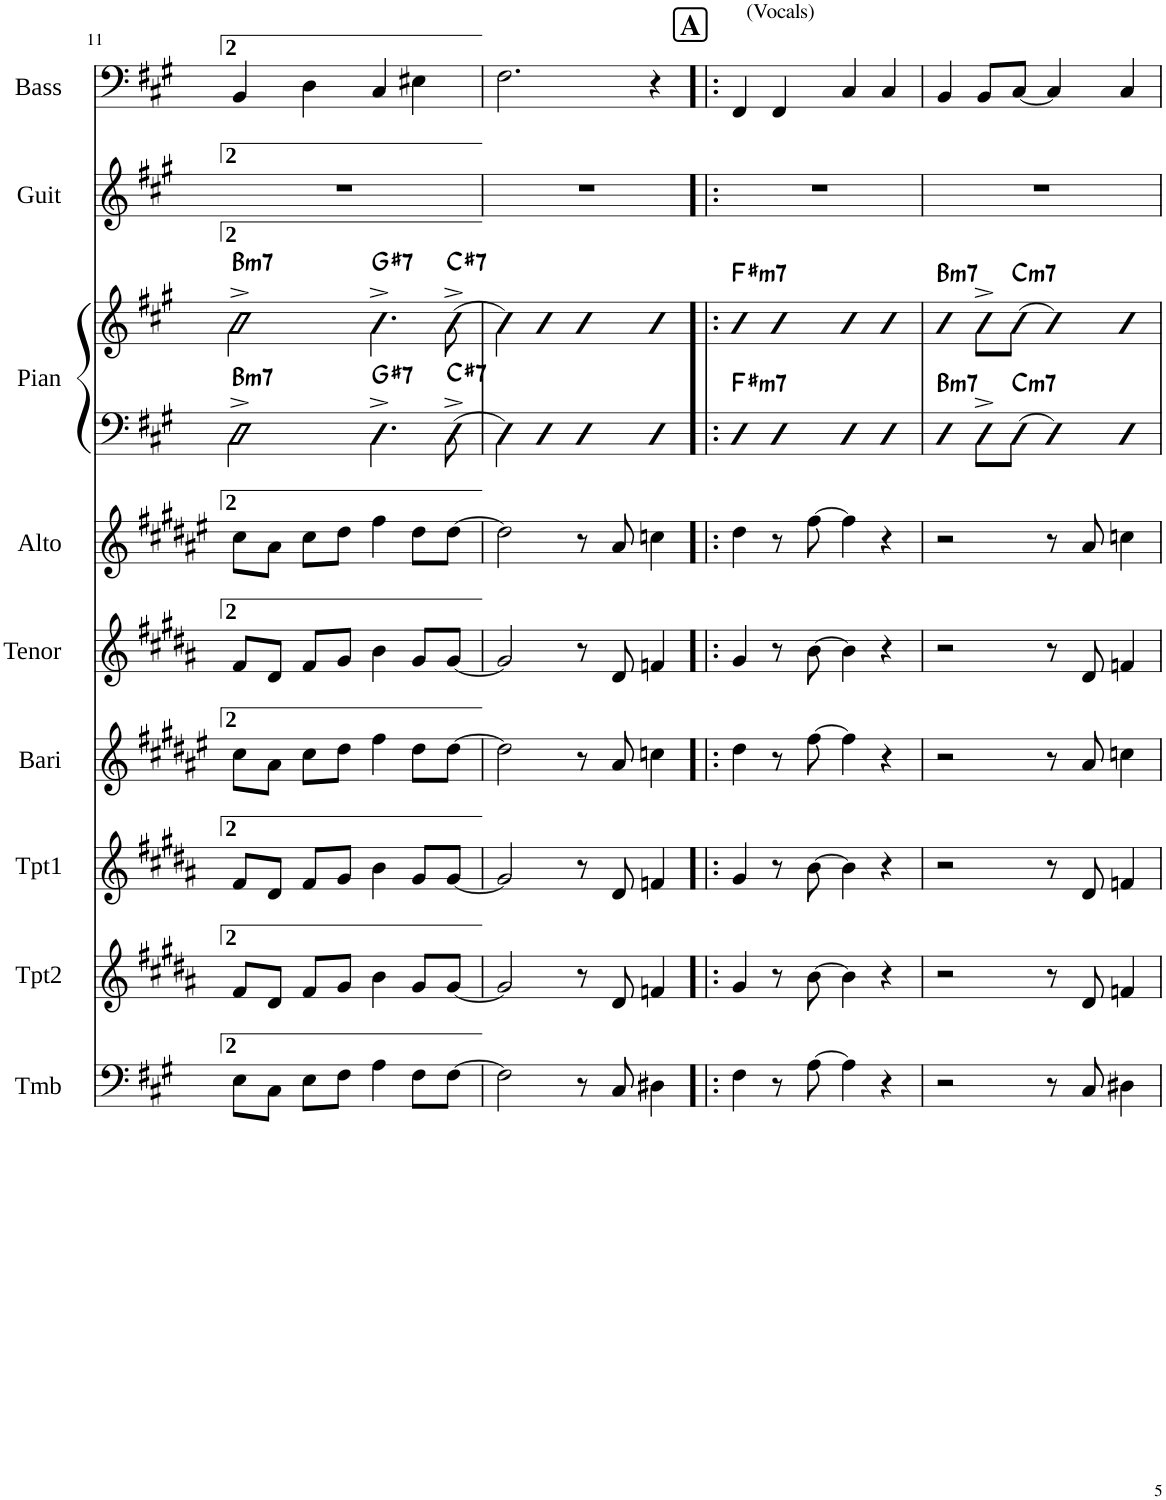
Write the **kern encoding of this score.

**kern	**kern	**kern	**kern	**kern	**kern	**kern	**kern	**harte	**kern	**kern
*part9	*part8	*part7	*part6	*part5	*part4	*part3	*part3	*part3	*part2	*part1
*staff10	*staff9	*staff8	*staff7	*staff6	*staff5	*staff4	*staff3	*	*staff2	*staff1
*I"Trombone	*I"Trumpet 2	*I"Trumpet 1	*I"Baritone Sax	*I"Tenor Sax	*I"Alto Sax	*I"Piano	*	*	*I"Guitar	*I"Bass
*I'Tmb	*I'Tpt2	*I'Tpt1	*I'Bari	*I'Tenor	*I'Alto	*I'Pian	*	*	*I'Guit	*I'Bass
!!LO:PB:g=z
*clefF4	*clefG2	*clefG2	*clefG2	*clefG2	*clefG2	*clefF4	*clefG2	*	*clefG2	*clefF4
*	*Trd8c14	*Trd8c14	*Trd-2c-3	*Trd1c2	*Trd5c9	*	*	*	*	*
*k[f#c#g#]	*k[f#c#g#d#a#]	*k[f#c#g#d#a#]	*k[f#c#g#d#a#e#]	*k[f#c#g#d#a#]	*k[f#c#g#d#a#e#]	*k[f#c#g#]	*k[f#c#g#]	*	*k[f#c#g#]	*k[f#c#g#]
*M4/4	*M4/4	*M4/4	*M4/4	*M4/4	*M4/4	*M4/4	*M4/4	*	*M4/4	*M4/4
=11	=11	=11	=11	=11	=11	=11	=11	=11	=11	=11
!	!	!	!	!	!	!	!	!LO:H:n=1:kt=m7	!	!
!	!	!	!	!	!	!	!	!LO:H:n=2:kt=m7	!	!
8E\L	8f#/L	8f#/L	8cc#\L	8f#/L	8cc#\L	2D^\	2b^\	B:min7 B:min7	1r	4BB/
8C#\J	8d#/J	8d#/J	8a#\J	8d#/J	8a#\J	.	.	.	.	.
8E\L	8f#/L	8f#/L	8cc#\L	8f#/L	8cc#\L	.	.	.	.	4D\
8F#\J	8g#/J	8g#/J	8dd#\J	8g#/J	8dd#\J	.	.	.	.	.
!	!	!	!	!	!	!	!	!LO:H:n=1:kt=7	!	!
!	!	!	!	!	!	!	!	!LO:H:n=2:kt=7	!	!
4A\	4b\	4b\	4ff#\	4b\	4ff#\	4.D^\	4.bn^\	G#:7 G#:7	.	4C#/
8F#\L	8g#/L	8g#/L	8dd#\L	8g#/L	8dd#\L	.	.	.	.	4E#X\
!	!	!	!	!	!	!	!	!LO:H:n=1:kt=7	!	!
!	!	!	!	!	!	!	!	!LO:H:n=2:kt=7	!	!
[8F#\J	[8g#/J	[8g#/J	[8dd#\J	[8g#/J	[8dd#\J	8D^\	(8b^\	C#:7 C#:7	.	.
=12	=12	=12	=12	=12	=12	=12	=12	=12	=12	=12
2F#\]	2g#/]	2g#/]	2dd#\]	2g#/]	2dd#\]	4D\	4b\)	.	1r	2.F#\
.	.	.	.	.	.	4D	4b	.	.	.
8r	8r	8r	8r	8r	8r	4D	4b	.	.	.
8C#/	8d#/	8d#/	8a#/	8d#/	8a#/	.	.	.	.	.
4D#X\	4fn/	4fn/	4ccn\	4fn/	4ccn\	4D	4b	.	.	4r
!!LO:REH:place=s1:a:B:cj:fs=14:t=A
=13!|:	=13!|:	=13!|:	=13!|:	=13!|:	=13!|:	=13!|:	=13!|:	=13!|:	=13!|:	=13!|:
!	!	!	!	!	!	!	!	!LO:H:n=1:kt=m7	!	!LO:TX:a:t=(Vocals)
!	!	!	!	!	!	!	!	!LO:H:n=2:kt=m7	!	!
4F#\	4g#/	4g#/	4dd#\	4g#/	4dd#\	4b	4b	F#:min7 F#:min7	1r	4FF#/
8r	8r	8r	8r	8r	8r	4b	4b	.	.	4FF#/
[8A\	[8b\	[8b\	[8ff#\	[8b\	[8ff#\	.	.	.	.	.
4A\]	4b\]	4b\]	4ff#\]	4b\]	4ff#\]	4b	4b	.	.	4C#/
4r	4r	4r	4r	4r	4r	4b	4b	.	.	4C#/
=14	=14	=14	=14	=14	=14	=14	=14	=14	=14	=14
!	!	!	!	!	!	!	!	!LO:H:n=1:kt=m7	!	!
!	!	!	!	!	!	!	!	!LO:H:n=2:kt=m7	!	!
2r	2r	2r	2r	2r	2r	4b	4b	B:min7 B:min7	1r	4BB/
.	.	.	.	.	.	8D^\L	8b^\L	.	.	8BB/L
!	!	!	!	!	!	!	!	!LO:H:n=1:kt=m7	!	!
!	!	!	!	!	!	!	!	!LO:H:n=2:kt=m7	!	!
.	.	.	.	.	.	8D\J	(8bn\J	C:min7 C:min7	.	[8C#/J
8r	8r	8r	8r	8r	8r	4D	4b)	.	.	4C#/]
8C#/	8d#/	8d#/	8a#/	8d#/	8a#/	.	.	.	.	.
4D#X\	4fn/	4fn/	4ccn\	4fn/	4ccn\	4b	4b	.	.	4C#/
=	=	=	=	=	=	=	=	=	=	=
*-	*-	*-	*-	*-	*-	*-	*-	*-	*-	*-
